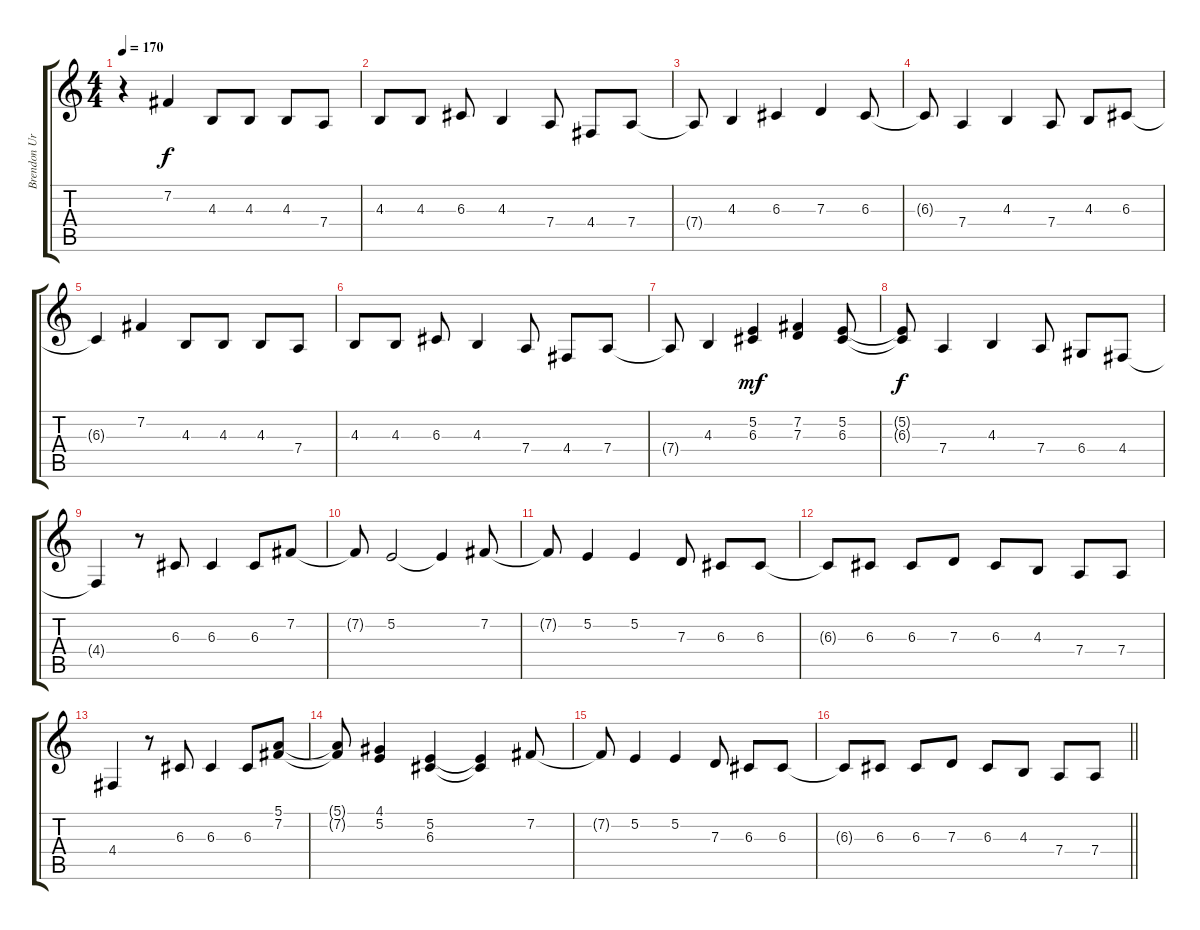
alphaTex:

\track ("Brendon Urie (Lead Vocals and Haromines)" "Brendon Ur") {instrument clarinet}
\staff {score tabs}
\tuning (E4 B3 G3 D3 A2 E2) {hide}
\ts (4 4)
\tempo 170
\clef g2
\ks c
r.4{dy f volume 11 instrument clarinet} 7.2.4 4.3.8 4.3.8 4.3.8 7.4.8 |
4.3.8 4.3.8 6.3.8 4.3.4 7.4.8 4.4.8 7.4.8 |
7.4{t}.8 4.3.4 6.3.4 7.3.4 6.3.8 |
6.3{t}.8 7.4.4 4.3.4 7.4.8 4.3.8 6.3.8 |
6.3{t}.4 7.2.4 4.3.8 4.3.8 4.3.8 7.4.8 |
4.3.8 4.3.8 6.3.8 4.3.4 7.4.8 4.4.8 7.4.8 |
7.4{t}.8 4.3.4 (5.2 6.3).4{dy mf} (7.2 7.3).4 (5.2 6.3).8 |
(5.2{t} 6.3{t}).8{dy f} 7.4.4 4.3.4 7.4.8 6.4.8 4.4.8 |
4.4{t}.4 r.8{volume 13} 6.3.8 6.3.4 6.3.8 7.2.8 |
7.2{t}.8 5.2.2 5.2{t}.4 7.2.8 |
7.2{t}.8 5.2.4 5.2.4 7.3.8 6.3.8 6.3.8 |
6.3{t}.8 6.3.8 6.3.8 7.3.8 6.3.8 4.3.8 7.4.8 7.4.8 |
4.4.4 r.8 6.3.8 6.3.4 6.3.8 (5.1 7.2).8 |
(5.1{t} 7.2{t}).8 (4.1 5.2).4 (5.2 6.3).4 (5.2{t} 6.3{t}).4 7.2.8 |
7.2{t}.8 5.2.4 5.2.4 7.3.8 6.3.8 6.3.8 |
\barLineRight lightlight
6.3{t}.8 6.3.8 6.3.8 7.3.8 6.3.8 4.3.8 7.4.8 7.4.8
